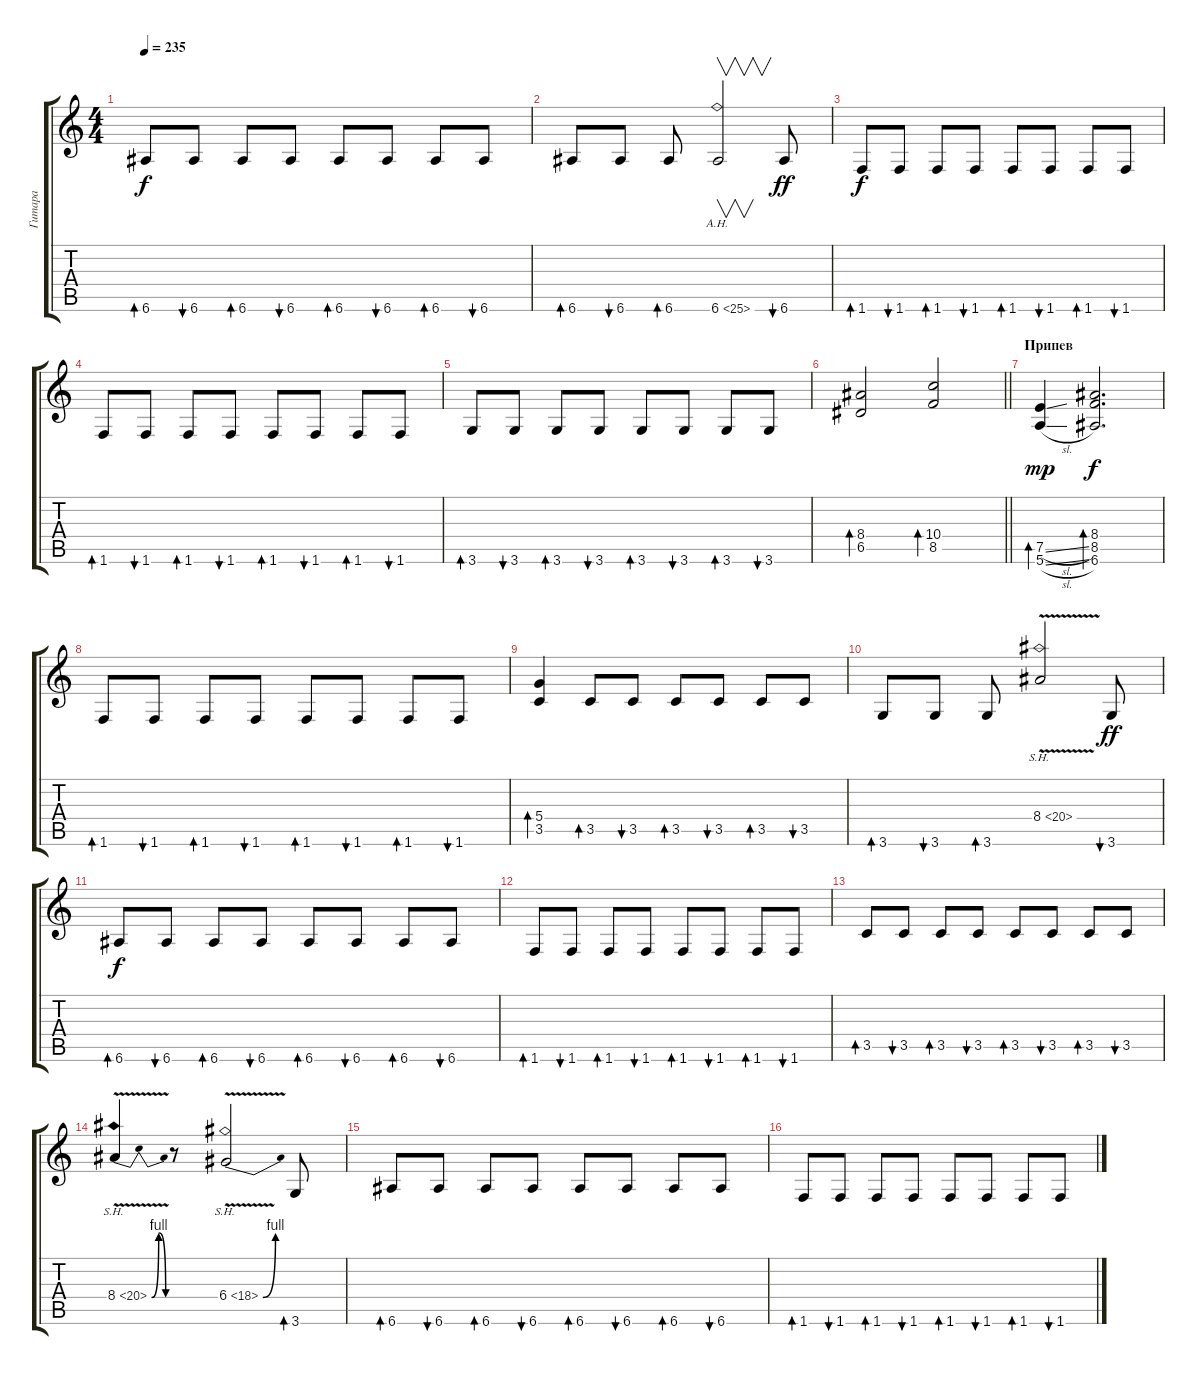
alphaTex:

\track ("Гитара" "Гитара") {instrument overdrivenguitar}
\staff {score tabs}
\tuning (E4 B3 G3 D3 A2 E2) {hide}
\ts (4 4)
\tempo 235
\clef g2
\ks c
6.6.8{bd 60 dy f} 6.6.8{bu 60} 6.6.8{bd 60} 6.6.8{bu 60} 6.6.8{bd 60} 6.6.8{bu 60} 6.6.8{bd 60} 6.6.8{bu 60} |
6.6.8{bd 60} 6.6.8{bu 60} 6.6.8{bd 60} 6.6{ah 19}.2{v} 6.6.8{bu 60 dy ff} |
1.6.8{bd 60 dy f} 1.6.8{bu 60} 1.6.8{bd 60} 1.6.8{bu 60} 1.6.8{bd 60} 1.6.8{bu 60} 1.6.8{bd 60} 1.6.8{bu 60} |
1.6.8{bd 60} 1.6.8{bu 60} 1.6.8{bd 60} 1.6.8{bu 60} 1.6.8{bd 60} 1.6.8{bu 60} 1.6.8{bd 60} 1.6.8{bu 60} |
3.6.8{bd 60} 3.6.8{bu 60} 3.6.8{bd 60} 3.6.8{bu 60} 3.6.8{bd 60} 3.6.8{bu 60} 3.6.8{bd 60} 3.6.8{bu 60} |
\barLineRight lightlight
(8.4 6.5).2{bd 60} (10.4 8.5).2{bd 60} |
\section ("" "Припев")
(7.5{sl} 5.6{sl}).4{bd 60 dy mp} (8.4 8.5 6.6).2{d bd 60 dy f} |
1.6.8{bd 60} 1.6.8{bu 60} 1.6.8{bd 60} 1.6.8{bu 60} 1.6.8{bd 60} 1.6.8{bu 60} 1.6.8{bd 60} 1.6.8{bu 60} |
(5.4 3.5).4{bd 60} 3.5.8{bd 60} 3.5.8{bu 60} 3.5.8{bd 60} 3.5.8{bu 60} 3.5.8{bd 60} 3.5.8{bu 60} |
3.6.8{bd 60} 3.6.8{bu 60} 3.6.8{bd 60} 8.4{sh 12 v}.2 3.6.8{bu 60 dy ff} |
6.6.8{bd 60 dy f} 6.6.8{bu 60} 6.6.8{bd 60} 6.6.8{bu 60} 6.6.8{bd 60} 6.6.8{bu 60} 6.6.8{bd 60} 6.6.8{bu 60} |
1.6.8{bd 60} 1.6.8{bu 60} 1.6.8{bd 60} 1.6.8{bu 60} 1.6.8{bd 60} 1.6.8{bu 60} 1.6.8{bd 60} 1.6.8{bu 60} |
3.5.8{bd 60} 3.5.8{bu 60} 3.5.8{bd 60} 3.5.8{bu 60} 3.5.8{bd 60} 3.5.8{bu 60} 3.5.8{bd 60} 3.5.8{bu 60} |
8.4{be (bendrelease 0 0 7 4 45 4 60 0) sh 12 v}.4 r.8 6.4{be (bend 0 0 60 4) sh 12 v}.2 3.6.8{bd 60} |
6.6.8{bd 60} 6.6.8{bu 60} 6.6.8{bd 60} 6.6.8{bu 60} 6.6.8{bd 60} 6.6.8{bu 60} 6.6.8{bd 60} 6.6.8{bu 60} |
1.6.8{bd 60} 1.6.8{bu 60} 1.6.8{bd 60} 1.6.8{bu 60} 1.6.8{bd 60} 1.6.8{bu 60} 1.6.8{bd 60} 1.6.8{bu 60}
